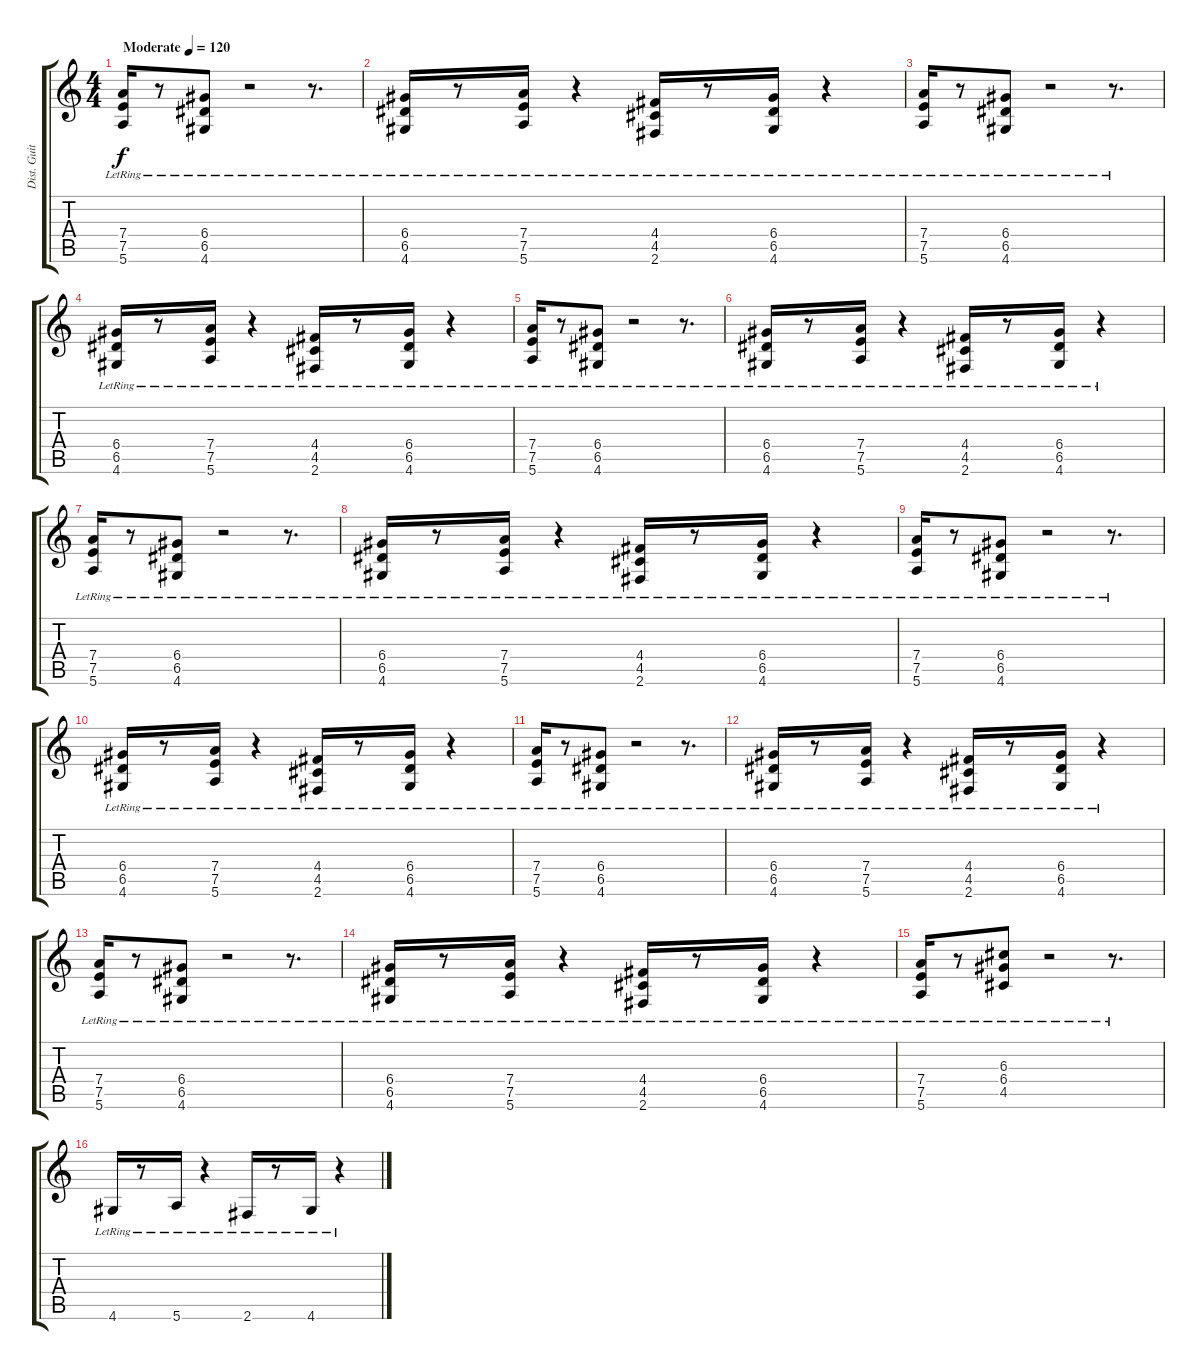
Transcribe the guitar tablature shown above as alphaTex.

\track ("Dist. Guitar" "Dist. Guit") {instrument distortionguitar}
\staff {score tabs}
\tuning (E4 B3 G3 D3 A2 E2) {hide}
\ts (4 4)
\tempo (120 "Moderate")
\clef g2
\ks c
(7.4{lr} 7.5{lr} 5.6{lr}).16{dy f instrument distortionguitar} r.8 (6.4{lr} 6.5{lr} 4.6{lr}).8 r.2 r.8{d} |
(6.4{lr} 6.5{lr} 4.6{lr}).16 r.8 (7.4{lr} 7.5{lr} 5.6{lr}).16 r.4 (4.4{lr} 4.5{lr} 2.6{lr}).16 r.8 (6.4{lr} 6.5{lr} 4.6{lr}).16 r.4 |
(7.4{lr} 7.5{lr} 5.6{lr}).16 r.8 (6.4{lr} 6.5{lr} 4.6{lr}).8 r.2 r.8{d} |
(6.4{lr} 6.5{lr} 4.6{lr}).16 r.8 (7.4{lr} 7.5{lr} 5.6{lr}).16 r.4 (4.4{lr} 4.5{lr} 2.6{lr}).16 r.8 (6.4{lr} 6.5{lr} 4.6{lr}).16 r.4 |
(7.4{lr} 7.5{lr} 5.6{lr}).16 r.8 (6.4{lr} 6.5{lr} 4.6{lr}).8 r.2 r.8{d} |
(6.4{lr} 6.5{lr} 4.6{lr}).16 r.8 (7.4{lr} 7.5{lr} 5.6{lr}).16 r.4 (4.4{lr} 4.5{lr} 2.6{lr}).16 r.8 (6.4{lr} 6.5{lr} 4.6{lr}).16 r.4 |
(7.4{lr} 7.5{lr} 5.6{lr}).16 r.8 (6.4{lr} 6.5{lr} 4.6{lr}).8 r.2 r.8{d} |
(6.4{lr} 6.5{lr} 4.6{lr}).16 r.8 (7.4{lr} 7.5{lr} 5.6{lr}).16 r.4 (4.4{lr} 4.5{lr} 2.6{lr}).16 r.8 (6.4{lr} 6.5{lr} 4.6{lr}).16 r.4 |
(7.4{lr} 7.5{lr} 5.6{lr}).16 r.8 (6.4{lr} 6.5{lr} 4.6{lr}).8 r.2 r.8{d} |
(6.4{lr} 6.5{lr} 4.6{lr}).16 r.8 (7.4{lr} 7.5{lr} 5.6{lr}).16 r.4 (4.4{lr} 4.5{lr} 2.6{lr}).16 r.8 (6.4{lr} 6.5{lr} 4.6{lr}).16 r.4 |
(7.4{lr} 7.5{lr} 5.6{lr}).16 r.8 (6.4{lr} 6.5{lr} 4.6{lr}).8 r.2 r.8{d} |
(6.4{lr} 6.5{lr} 4.6{lr}).16 r.8 (7.4{lr} 7.5{lr} 5.6{lr}).16 r.4 (4.4{lr} 4.5{lr} 2.6{lr}).16 r.8 (6.4{lr} 6.5{lr} 4.6{lr}).16 r.4 |
(7.4{lr} 7.5{lr} 5.6{lr}).16 r.8 (6.4{lr} 6.5{lr} 4.6{lr}).8 r.2 r.8{d} |
(6.4{lr} 6.5{lr} 4.6{lr}).16 r.8 (7.4{lr} 7.5{lr} 5.6{lr}).16 r.4 (4.4{lr} 4.5{lr} 2.6{lr}).16 r.8 (6.4{lr} 6.5{lr} 4.6{lr}).16 r.4 |
(7.4{lr} 7.5{lr} 5.6{lr}).16 r.8 (6.3{lr} 6.4{lr} 4.5{lr}).8 r.2 r.8{d} |
4.6{lr}.16 r.8 5.6{lr}.16 r.4 2.6{lr}.16 r.8 4.6{lr}.16 r.4
